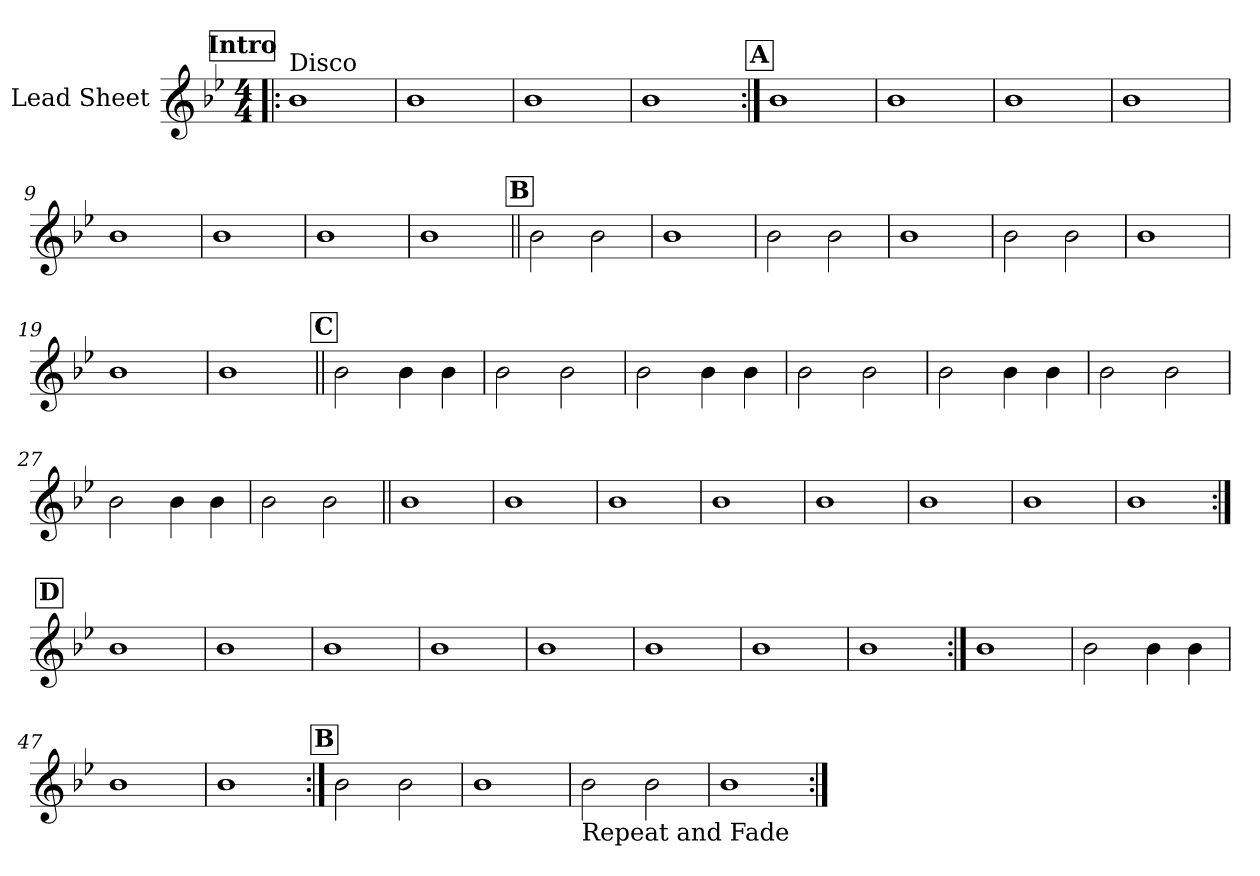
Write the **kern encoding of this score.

**kern
*part1
*staff1
*I"Lead Sheet
*clefG2
*k[b-e-]
*g:
*M4/4
*MM119
!!LO:REH:place=s1:a:fs=14:t=Intro
=1!|:
!LO:TX:a:t=Disco
1b-
=2
1b-
=3
1b-
=4
1b-
!!LO:LB:g=z
!!LO:REH:place=s1:a:fs=14:t=A
=5:|!
1b-
=6
1b-
=7
1b-
=8
1b-
!!LO:LB:g=z
=9
1b-
=10
1b-
=11
1b-
=12
1b-
!!LO:LB:g=z
!!LO:REH:place=s1:a:fs=14:t=B
=13||
2b-\
2b-\
=14
1b-
=15
2b-\
2b-\
=16
1b-
!!LO:LB:g=z
=17
2b-\
2b-\
=18
1b-
=19
1b-
=20
1b-
!!LO:LB:g=z
!!LO:REH:place=s1:a:fs=14:t=C
=21||
2b-\
4b-\
4b-\
=22
2b-\
2b-\
=23
2b-\
4b-\
4b-\
=24
2b-\
2b-\
!!LO:LB:g=z
=25
2b-\
4b-\
4b-\
=26
2b-\
2b-\
=27
2b-\
4b-\
4b-\
=28
2b-\
2b-\
!!LO:LB:g=z
=29||
1b-
=30
1b-
=31
1b-
=32
1b-
=33
1b-
=34
1b-
=35
1b-
=36
1b-
!!LO:LB:g=z
!!LO:REH:place=s1:a:fs=14:t=D
=37:|!
1b-
=38
1b-
=39
1b-
=40
1b-
=41
1b-
=42
1b-
=43
1b-
=44
1b-
!!LO:LB:g=z
=45:|!
1b-
=46
2b-\
4b-\
4b-\
=47
1b-
=48
1b-
!!LO:PB:g=z
!!LO:REH:place=s1:a:fs=14:t=B
=49:|!
2b-\
2b-\
=50
1b-
=51
!LO:TX:b:t=Repeat and Fade
2b-\
2b-\
=52
1b-
=:|!
*-
